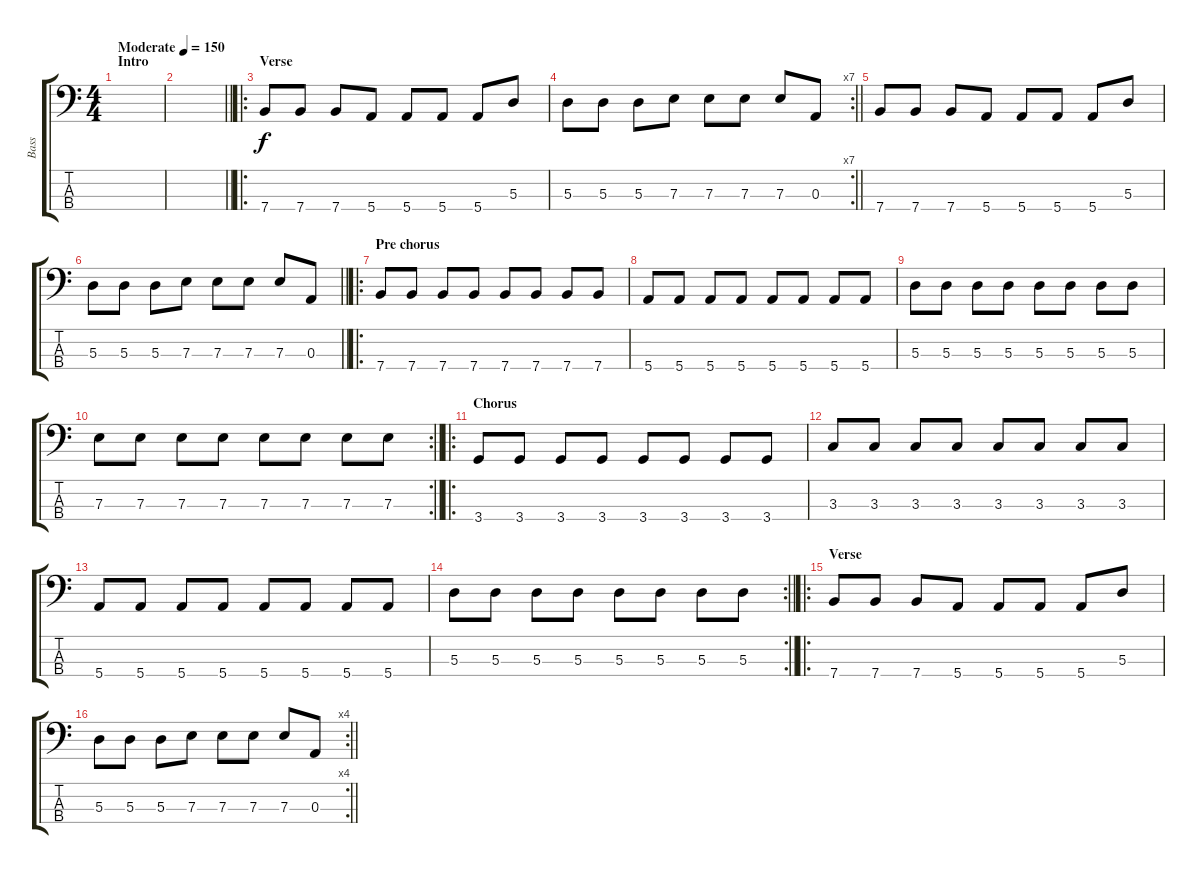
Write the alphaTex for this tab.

\track ("Bass" "Bass") {instrument electricbasspick}
\staff {score tabs}
\tuning (G2 D2 A1 E1) {hide}
\ts (4 4)
\section ("" "Intro")
\tempo (150 "Moderate")
\clef f4
\ks c
|
\barLineRight lightlight
|
\ro
\section ("" "Verse")
7.4.8 7.4.8 7.4.8 5.4.8 5.4.8 5.4.8 5.4.8 5.3.8 |
\rc 7
\barLineRight lightlight
5.3.8 5.3.8 5.3.8 7.3.8 7.3.8 7.3.8 7.3.8 0.3.8 |
7.4.8 7.4.8 7.4.8 5.4.8 5.4.8 5.4.8 5.4.8 5.3.8 |
\barLineRight lightlight
5.3.8 5.3.8 5.3.8 7.3.8 7.3.8 7.3.8 7.3.8 0.3.8 |
\ro
\section ("" "Pre chorus")
7.4.8 7.4.8 7.4.8 7.4.8 7.4.8 7.4.8 7.4.8 7.4.8 |
5.4.8 5.4.8 5.4.8 5.4.8 5.4.8 5.4.8 5.4.8 5.4.8 |
5.3.8 5.3.8 5.3.8 5.3.8 5.3.8 5.3.8 5.3.8 5.3.8 |
\rc 2
\barLineRight lightlight
7.3.8 7.3.8 7.3.8 7.3.8 7.3.8 7.3.8 7.3.8 7.3.8 |
\ro
\section ("" "Chorus")
3.4.8 3.4.8 3.4.8 3.4.8 3.4.8 3.4.8 3.4.8 3.4.8 |
3.3.8 3.3.8 3.3.8 3.3.8 3.3.8 3.3.8 3.3.8 3.3.8 |
5.4.8 5.4.8 5.4.8 5.4.8 5.4.8 5.4.8 5.4.8 5.4.8 |
\rc 2
\barLineRight lightlight
5.3.8 5.3.8 5.3.8 5.3.8 5.3.8 5.3.8 5.3.8 5.3.8 |
\ro
\section ("" "Verse")
7.4.8 7.4.8 7.4.8 5.4.8 5.4.8 5.4.8 5.4.8 5.3.8 |
\rc 4
\barLineRight lightlight
5.3.8 5.3.8 5.3.8 7.3.8 7.3.8 7.3.8 7.3.8 0.3.8
